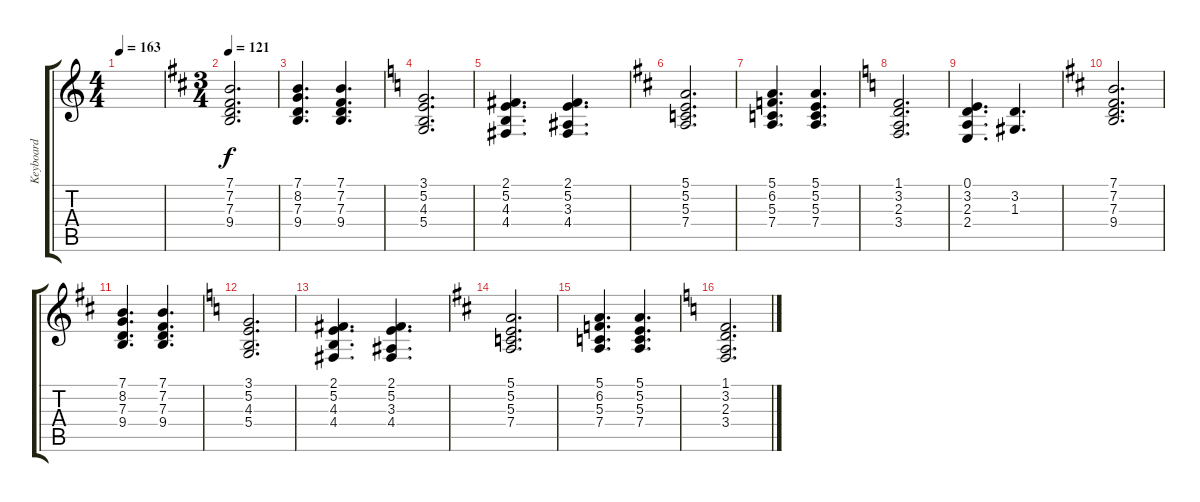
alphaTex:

\track ("Keyboard" "Keyboard") {instrument choiraahs}
\staff {score tabs}
\tuning (E4 B3 G3 D3 A2 E2) {hide}
\ts (4 4)
\tempo 163
\clef g2
\ks c
|
\ts (3 4)
\tempo 121
\ks d
(7.1 7.2 7.3 9.4).2{d} |
(7.1 8.2 7.3 9.4).4{d} (7.1 7.2 7.3 9.4).4{d} |
\ks c
(3.1 5.2 4.3 5.4).2{d} |
(2.1 5.2 4.3 4.4).4{d} (2.1 5.2 3.3 4.4).4{d} |
\ks d
(5.1 5.2 5.3 7.4).2{d} |
(5.1 6.2 5.3 7.4).4{d} (5.1 5.2 5.3 7.4).4{d} |
\ks c
(1.1 3.2 2.3 3.4).2{d} |
(0.1 3.2 2.3 2.4).4{d} (3.2 1.3).4{d} |
\ks d
(7.1 7.2 7.3 9.4).2{d} |
(7.1 8.2 7.3 9.4).4{d} (7.1 7.2 7.3 9.4).4{d} |
\ks c
(3.1 5.2 4.3 5.4).2{d} |
(2.1 5.2 4.3 4.4).4{d} (2.1 5.2 3.3 4.4).4{d} |
\ks d
(5.1 5.2 5.3 7.4).2{d} |
(5.1 6.2 5.3 7.4).4{d} (5.1 5.2 5.3 7.4).4{d} |
\ks c
(1.1 3.2 2.3 3.4).2{d}
